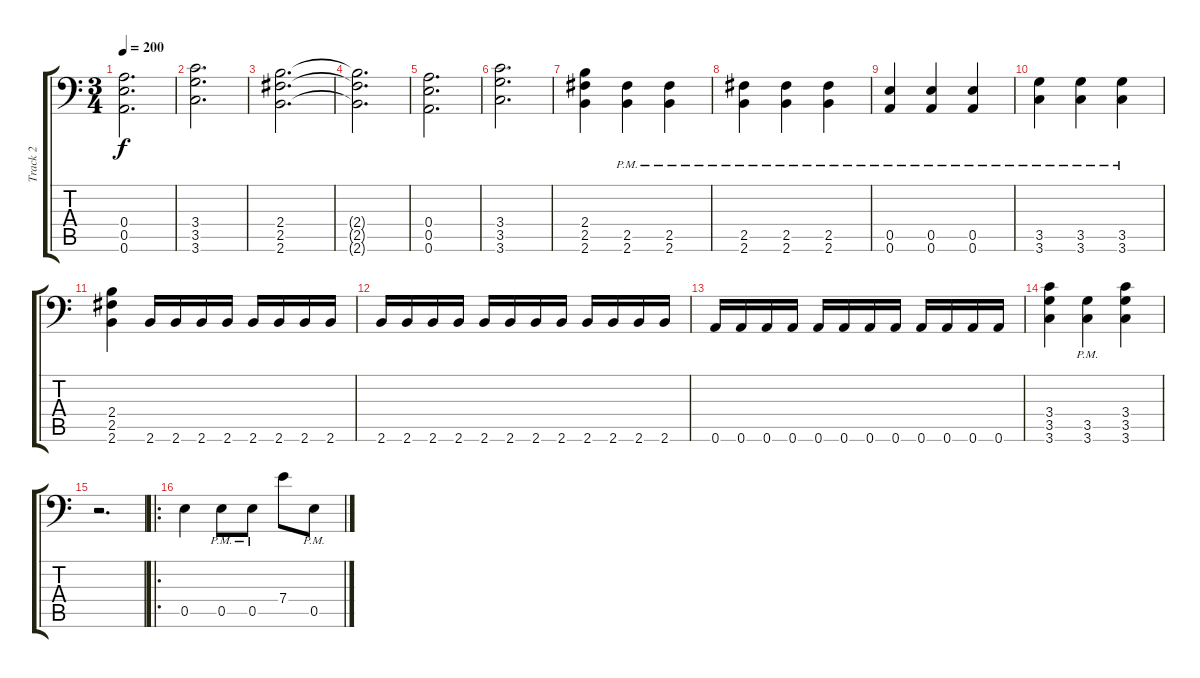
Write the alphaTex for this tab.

\track ("Track 2" "Track 2") {instrument distortionguitar}
\staff {score tabs}
\tuning (B3 Gb3 D3 A2 E2 A1) {hide}
\ts (3 4)
\tempo 200
\clef f4
\ks c
(0.4 0.5 0.6).2{d dy f} |
(3.4 3.5 3.6).2{d} |
(2.4 2.5 2.6).2{d} |
(2.4{t} 2.5{t} 2.6{t}).2{d} |
(0.4 0.5 0.6).2{d} |
(3.4 3.5 3.6).2{d} |
(2.4 2.5 2.6).4 (2.5{pm} 2.6{pm}).4 (2.5{pm} 2.6{pm}).4 |
(2.5{pm} 2.6{pm}).4 (2.5{pm} 2.6{pm}).4 (2.5{pm} 2.6{pm}).4 |
(0.5{pm} 0.6{pm}).4 (0.5{pm} 0.6{pm}).4 (0.5{pm} 0.6{pm}).4 |
(3.5{pm} 3.6{pm}).4 (3.5{pm} 3.6{pm}).4 (3.5{pm} 3.6{pm}).4 |
(2.4 2.5 2.6).4 2.6.16 2.6.16 2.6.16 2.6.16 2.6.16 2.6.16 2.6.16 2.6.16 |
2.6.16 2.6.16 2.6.16 2.6.16 2.6.16 2.6.16 2.6.16 2.6.16 2.6.16 2.6.16 2.6.16 2.6.16 |
0.6.16 0.6.16 0.6.16 0.6.16 0.6.16 0.6.16 0.6.16 0.6.16 0.6.16 0.6.16 0.6.16 0.6.16 |
(3.4 3.5 3.6).4 (3.5{pm} 3.6{pm}).4 (3.4 3.5 3.6).4 |
r.2{d} |
\ro
0.5.4 0.5{pm}.8 0.5{pm}.8 7.4.8 0.5{pm}.8
